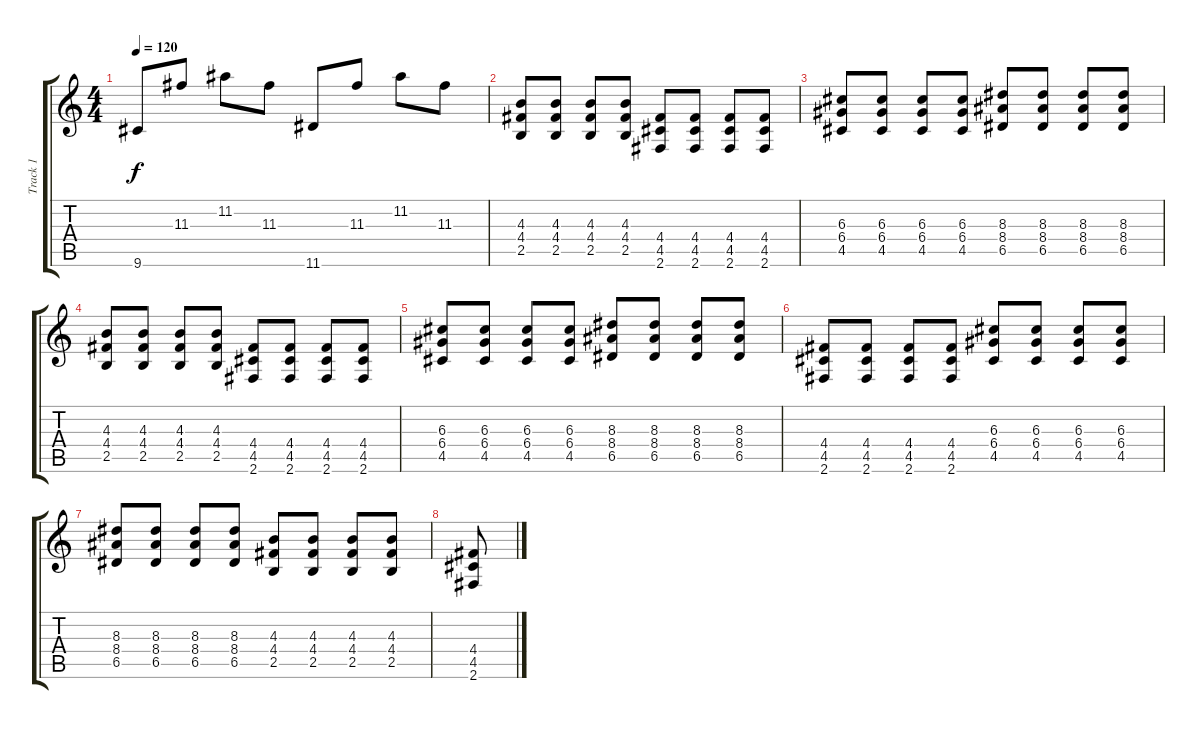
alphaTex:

\track ("Track 1" "Track 1") {instrument acousticguitarsteel}
\staff {score tabs}
\tuning (E4 B3 G3 D3 A2 E2) {hide}
\ts (4 4)
\tempo 120
\clef g2
\ks c
9.6.8{dy f} 11.3.8 11.2.8 11.3.8 11.6.8 11.3.8 11.2.8 11.3.8 |
(4.3 4.4 2.5).8{instrument electricguitarmuted} (4.3 4.4 2.5).8 (4.3 4.4 2.5).8 (4.3 4.4 2.5).8 (4.4 4.5 2.6).8 (4.4 4.5 2.6).8 (4.4 4.5 2.6).8 (4.4 4.5 2.6).8 |
(6.3 6.4 4.5).8 (6.3 6.4 4.5).8 (6.3 6.4 4.5).8 (6.3 6.4 4.5).8 (8.3 8.4 6.5).8 (8.3 8.4 6.5).8 (8.3 8.4 6.5).8 (8.3 8.4 6.5).8 |
(4.3 4.4 2.5).8 (4.3 4.4 2.5).8 (4.3 4.4 2.5).8 (4.3 4.4 2.5).8 (4.4 4.5 2.6).8 (4.4 4.5 2.6).8 (4.4 4.5 2.6).8 (4.4 4.5 2.6).8 |
(6.3 6.4 4.5).8 (6.3 6.4 4.5).8 (6.3 6.4 4.5).8 (6.3 6.4 4.5).8 (8.3 8.4 6.5).8 (8.3 8.4 6.5).8 (8.3 8.4 6.5).8 (8.3 8.4 6.5).8 |
(4.4 4.5 2.6).8{instrument overdrivenguitar} (4.4 4.5 2.6).8 (4.4 4.5 2.6).8 (4.4 4.5 2.6).8 (6.3 6.4 4.5).8 (6.3 6.4 4.5).8 (6.3 6.4 4.5).8 (6.3 6.4 4.5).8 |
(8.3 8.4 6.5).8 (8.3 8.4 6.5).8 (8.3 8.4 6.5).8 (8.3 8.4 6.5).8 (4.3 4.4 2.5).8 (4.3 4.4 2.5).8 (4.3 4.4 2.5).8 (4.3 4.4 2.5).8 |
(4.4 4.5 2.6).8
